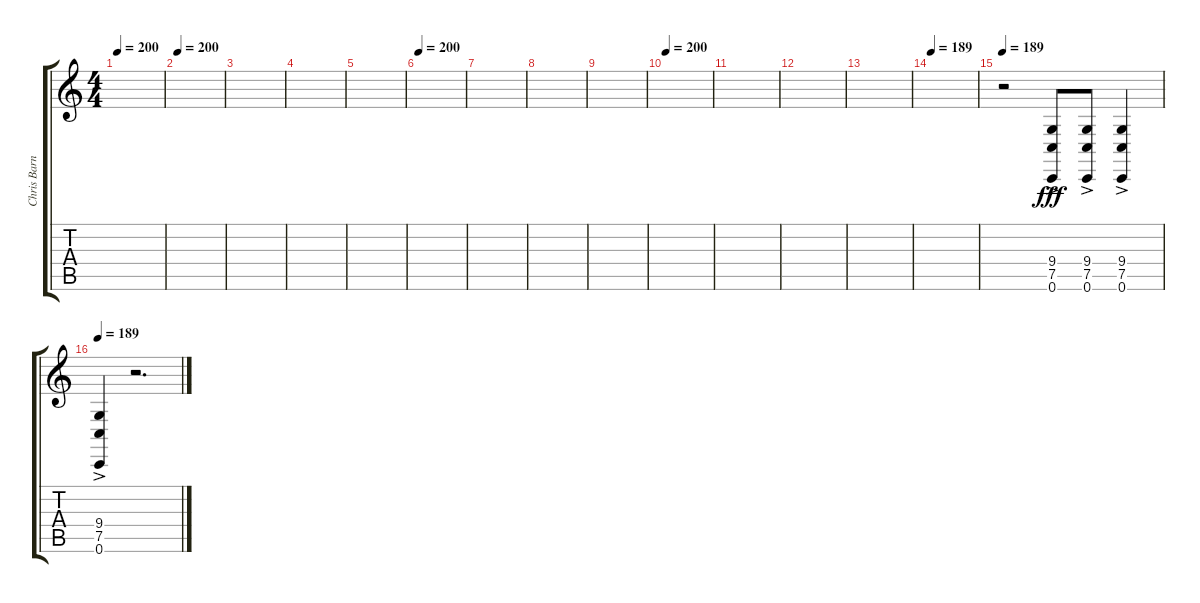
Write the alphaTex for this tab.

\track ("Chris Barnes (Vocals)" "Chris Barn") {instrument lead6voice}
\staff {score tabs}
\tuning (C4 G3 Eb3 Bb2 F2 C2) {hide}
\ts (4 4)
\tempo 200
\clef g2
\ks c
|
\tempo 200
|
|
|
|
\tempo 200
|
|
|
|
\tempo 200
|
|
|
|
\tempo 189
|
\tempo 189
r.2 (9.4{ac} 7.5{ac} 0.6).8{dy fff} (9.4{ac} 7.5{ac} 0.6{ac}).8 (9.4{ac} 7.5{ac} 0.6{ac}).4 |
\tempo 189
(9.4{ac} 7.5{ac} 0.6{ac}).4 r.2{d}
